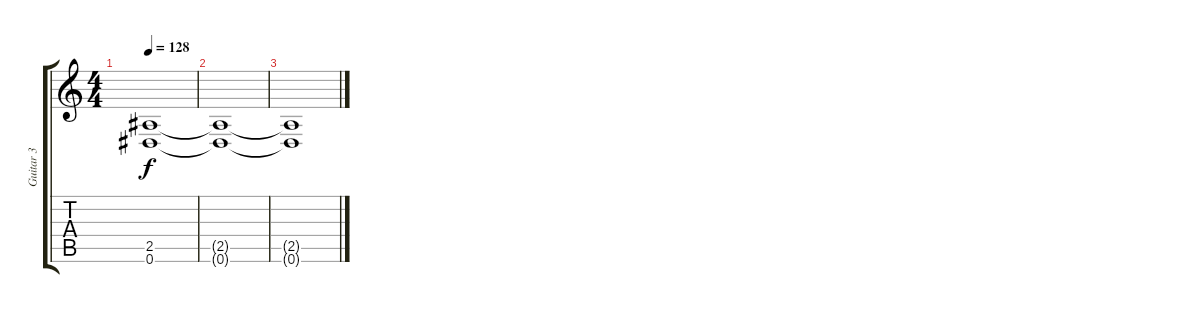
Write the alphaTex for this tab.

\track ("Guitar 3" "Guitar 3") {instrument overdrivenguitar}
\staff {score tabs}
\tuning (Eb4 Bb3 Gb3 Db3 Ab2 Eb2) {hide}
\ts (4 4)
\tempo 128
\clef g2
\ks c
(2.5{t} 0.6{t}).1{dy f} |
(2.5{t} 0.6{t}).1 |
(2.5{t} 0.6{t}).1
